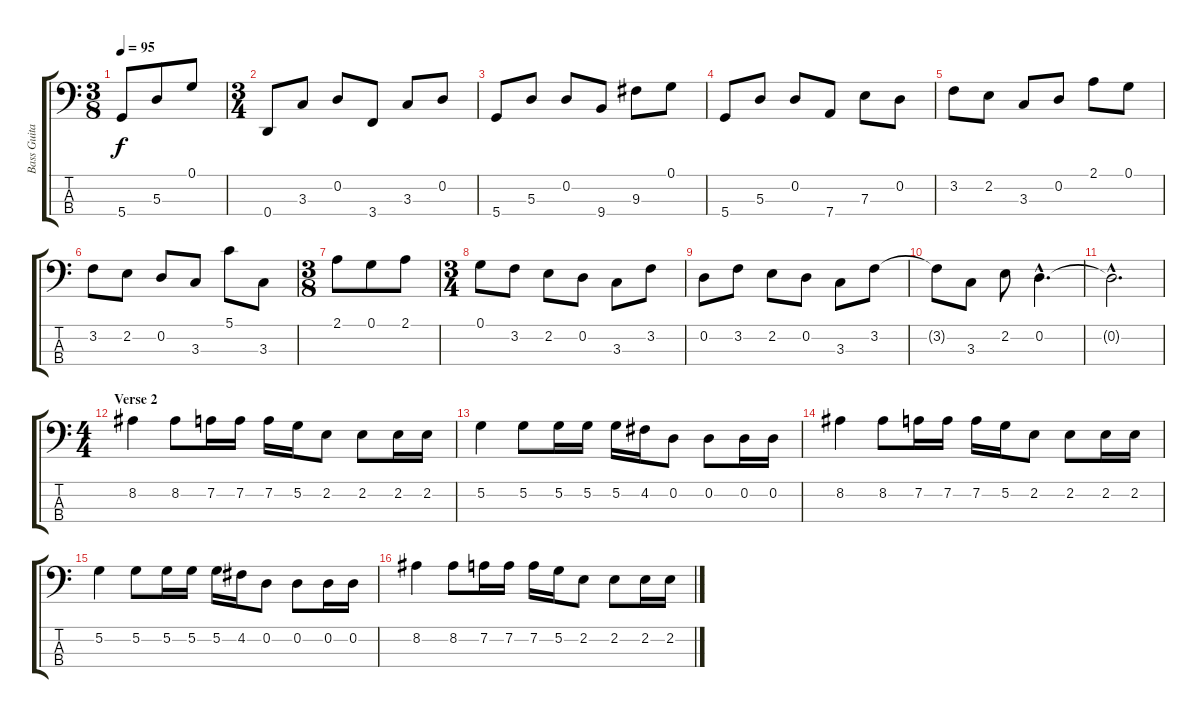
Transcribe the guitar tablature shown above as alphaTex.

\track ("Bass Guitar (Pick)" "Bass Guita") {instrument electricbasspick}
\staff {score tabs}
\tuning (G2 D2 A1 D1) {hide}
\ts (3 8)
\tempo 95
\clef f4
\ks c
5.4.8{dy f} 5.3.8 0.1.8 |
\ts (3 4)
0.4.8 3.3.8 0.2.8 3.4.8 3.3.8 0.2.8 |
5.4.8 5.3.8 0.2.8 9.4.8 9.3.8 0.1.8 |
5.4.8 5.3.8 0.2.8 7.4.8 7.3.8 0.2.8 |
3.2.8 2.2.8 3.3.8 0.2.8 2.1.8 0.1.8 |
3.2.8 2.2.8 0.2.8 3.3.8 5.1.8 3.3.8 |
\ts (3 8)
2.1.8 0.1.8 2.1.8 |
\ts (3 4)
0.1.8 3.2.8 2.2.8 0.2.8 3.3.8 3.2.8 |
0.2.8 3.2.8 2.2.8 0.2.8 3.3.8 3.2.8 |
3.2{t}.8 3.3.8 2.2.8 0.2{hac}.4{d} |
0.2{hac t}.2{d} |
\ts (4 4)
\section ("" "Verse 2")
8.2.4{volume 16} 8.2.8 7.2.16 7.2.16 7.2.16 5.2.16 2.2.8 2.2.8 2.2.16 2.2.16 |
5.2.4 5.2.8 5.2.16 5.2.16 5.2.16 4.2.16 0.2.8 0.2.8 0.2.16 0.2.16 |
8.2.4{volume 14} 8.2.8 7.2.16 7.2.16 7.2.16 5.2.16 2.2.8 2.2.8 2.2.16 2.2.16 |
5.2.4 5.2.8 5.2.16 5.2.16 5.2.16 4.2.16 0.2.8 0.2.8 0.2.16 0.2.16 |
8.2.4 8.2.8 7.2.16 7.2.16 7.2.16 5.2.16 2.2.8 2.2.8 2.2.16 2.2.16
